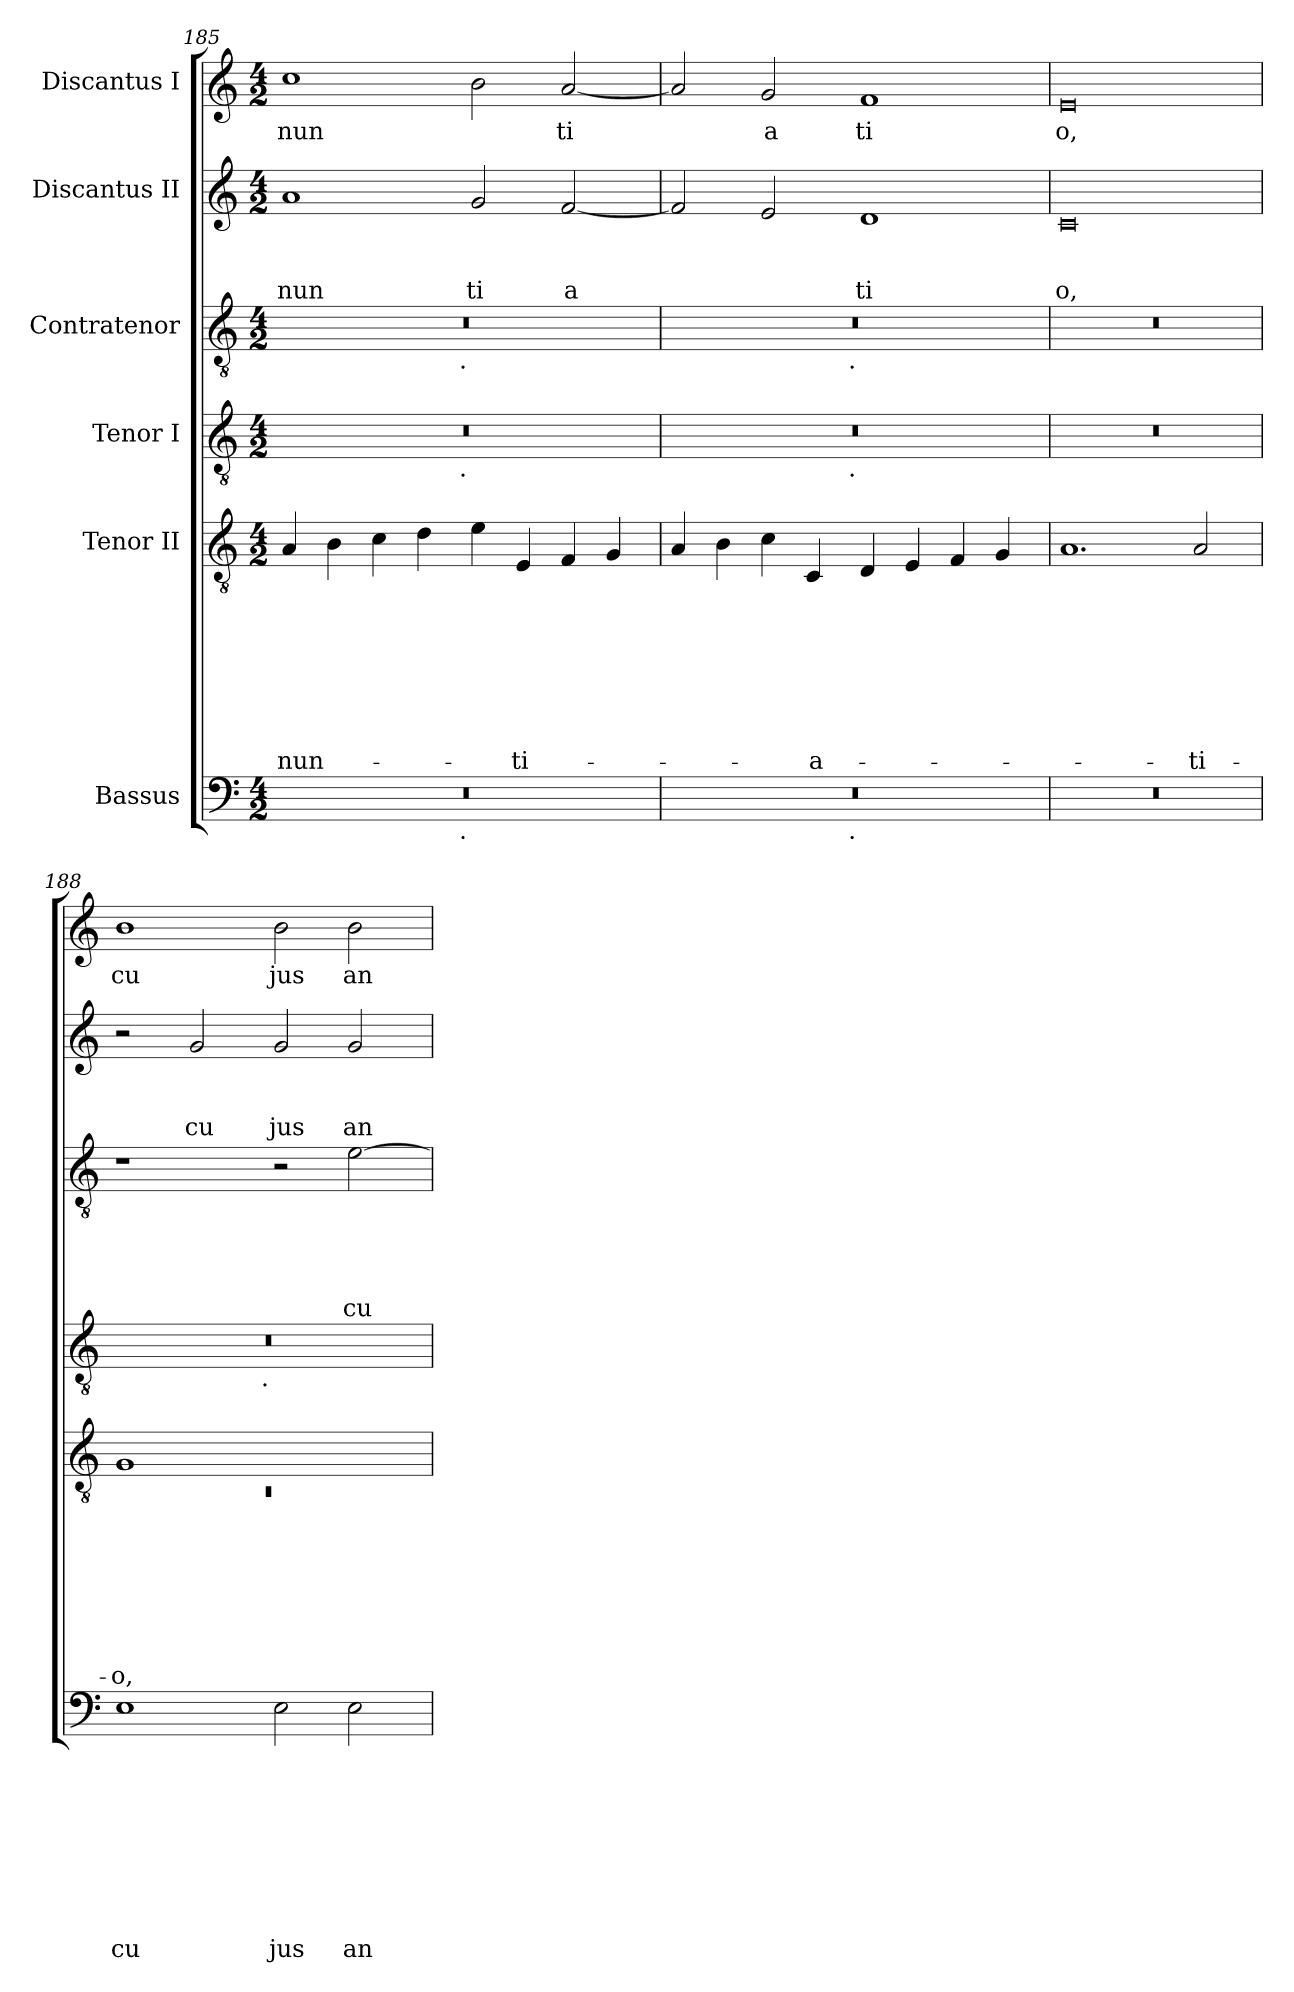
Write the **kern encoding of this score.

**kern	**text	**text	**text	**text	**text	**text	**text	**text	**text	**kern	**text	**text	**text	**text	**text	**text	**text	**text	**kern	**kern	**text	**text	**text	**text	**text	**kern	**text	**text	**text	**kern	**text
*part6	*part6	*part6	*part6	*part6	*part6	*part6	*part6	*part6	*part6	*part5	*part5	*part5	*part5	*part5	*part5	*part5	*part5	*part5	*part4	*part3	*part3	*part3	*part3	*part3	*part3	*part2	*part2	*part2	*part2	*part1	*part1
*staff6	*staff6	*staff6	*staff6	*staff6	*staff6	*staff6	*staff6	*staff6	*staff6	*staff5	*staff5	*staff5	*staff5	*staff5	*staff5	*staff5	*staff5	*staff5	*staff4	*staff3	*staff3	*staff3	*staff3	*staff3	*staff3	*staff2	*staff2	*staff2	*staff2	*staff1	*staff1
*I"Bassus	*	*	*	*	*	*	*	*	*	*I"Tenor II	*	*	*	*	*	*	*	*	*I"Tenor I	*I"Contratenor	*	*	*	*	*	*I"Discantus II	*	*	*	*I"Discantus I	*
*clefF4	*	*	*	*	*	*	*	*	*	*clefGv2	*	*	*	*	*	*	*	*	*clefGv2	*clefGv2	*	*	*	*	*	*clefG2	*	*	*	*clefG2	*
*k[]	*	*	*	*	*	*	*	*	*	*k[]	*	*	*	*	*	*	*	*	*k[]	*k[]	*	*	*	*	*	*k[]	*	*	*	*k[]	*
*C:	*	*	*	*	*	*	*	*	*	*C:	*	*	*	*	*	*	*	*	*C:	*C:	*	*	*	*	*	*C:	*	*	*	*C:	*
*M4/2	*	*	*	*	*	*	*	*	*	*M4/2	*	*	*	*	*	*	*	*	*M4/2	*M4/2	*	*	*	*	*	*M4/2	*	*	*	*M4/2	*
=185	=185	=185	=185	=185	=185	=185	=185	=185	=185	=185	=185	=185	=185	=185	=185	=185	=185	=185	=185	=185	=185	=185	=185	=185	=185	=185	=185	=185	=185	=185	=185
!	!	!	!	!	!	!	!	!	!	!	!	!	!	!	!	!	!	!LO:LY:b	!	!	!	!	!	!	!	!	!	!	!LO:LY:b	!	!LO:LY:b
*^	*	*	*	*	*	*	*	*	*	*	*	*	*	*	*	*	*	*	*^	*^	*	*	*	*	*	*	*	*	*	*	*
0r	2ryy	.	.	.	.	.	.	.	.	.	4A/	.	.	.	.	.	.	.	-nun-	0r	2ryy	0r	2ryy	.	.	.	.	.	1a	.	.	nun	1cc	nun
.	.	.	.	.	.	.	.	.	.	.	4B\	.	.	.	.	.	.	.	.	.	.	.	.	.	.	.	.	.	.	.	.	.	.	.
.	4...ryy	.	.	.	.	.	.	.	.	.	4c\	.	.	.	.	.	.	.	.	.	4...ryy	.	4...ryy	.	.	.	.	.	.	.	.	.	.	.
.	.	.	.	.	.	.	.	.	.	.	4d\	.	.	.	.	.	.	.	.	.	.	.	.	.	.	.	.	.	.	.	.	.	.	.
!	!	!	!	!	!	!	!	!	!	!	!	!	!	!	!	!	!	!	!	!	!	!	!LO:TX:b:t=.	!	!	!	!	!	!	!	!	!	!	!
!	!	!	!	!	!	!	!	!	!	!	!	!	!	!	!	!	!	!	!	!	!LO:TX:b:t=.	!	!	!	!	!	!	!	!	!	!	!	!	!
!	!LO:TX:b:t=.	!	!	!	!	!	!	!	!	!	!	!	!	!	!	!	!	!	!	!	!	!	!	!	!	!	!	!	!	!	!	!	!	!
.	1ryy	.	.	.	.	.	.	.	.	.	.	.	.	.	.	.	.	.	.	.	1ryy	.	1ryy	.	.	.	.	.	.	.	.	.	.	.
!	!	!	!	!	!	!	!	!	!	!	!	!	!	!	!	!	!	!	!	!	!	!	!	!	!	!	!	!	!	!	!	!LO:LY:b	!	!
.	.	.	.	.	.	.	.	.	.	.	4e\	.	.	.	.	.	.	.	.	.	.	.	.	.	.	.	.	.	2g/	.	.	ti	2b\	.
!	!	!	!	!	!	!	!	!	!	!	!	!	!	!	!	!	!	!	!LO:LY:b	!	!	!	!	!	!	!	!	!	!	!	!	!	!	!
.	.	.	.	.	.	.	.	.	.	.	4E/	.	.	.	.	.	.	.	-ti-	.	.	.	.	.	.	.	.	.	.	.	.	.	.	.
!	!	!	!	!	!	!	!	!	!	!	!	!	!	!	!	!	!	!	!	!	!	!	!	!	!	!	!	!	!	!	!	!LO:LY:b	!	!LO:LY:b
.	.	.	.	.	.	.	.	.	.	.	4F/	.	.	.	.	.	.	.	.	.	.	.	.	.	.	.	.	.	[<2f/	.	.	a	[<2a/	ti
.	.	.	.	.	.	.	.	.	.	.	4G/	.	.	.	.	.	.	.	.	.	.	.	.	.	.	.	.	.	.	.	.	.	.	.
.	32ryy	.	.	.	.	.	.	.	.	.	.	.	.	.	.	.	.	.	.	.	32ryy	.	32ryy	.	.	.	.	.	.	.	.	.	.	.
=186	=186	=186	=186	=186	=186	=186	=186	=186	=186	=186	=186	=186	=186	=186	=186	=186	=186	=186	=186	=186	=186	=186	=186	=186	=186	=186	=186	=186	=186	=186	=186	=186	=186	=186
0r	2ryy	.	.	.	.	.	.	.	.	.	4A/	.	.	.	.	.	.	.	.	0r	2ryy	0r	2ryy	.	.	.	.	.	2f/]	.	.	.	2a/]	.
.	.	.	.	.	.	.	.	.	.	.	4B\	.	.	.	.	.	.	.	.	.	.	.	.	.	.	.	.	.	.	.	.	.	.	.
!	!	!	!	!	!	!	!	!	!	!	!	!	!	!	!	!	!	!	!	!	!	!	!	!	!	!	!	!	!	!	!	!	!	!LO:LY:b
.	4...ryy	.	.	.	.	.	.	.	.	.	4c\	.	.	.	.	.	.	.	.	.	4...ryy	.	4...ryy	.	.	.	.	.	2e/	.	.	.	2g/	a
!	!	!	!	!	!	!	!	!	!	!	!	!	!	!	!	!	!	!	!LO:LY:b	!	!	!	!	!	!	!	!	!	!	!	!	!	!	!
.	.	.	.	.	.	.	.	.	.	.	4C/	.	.	.	.	.	.	.	-a-	.	.	.	.	.	.	.	.	.	.	.	.	.	.	.
!	!	!	!	!	!	!	!	!	!	!	!	!	!	!	!	!	!	!	!	!	!	!	!LO:TX:b:t=.	!	!	!	!	!	!	!	!	!	!	!
!	!	!	!	!	!	!	!	!	!	!	!	!	!	!	!	!	!	!	!	!	!LO:TX:b:t=.	!	!	!	!	!	!	!	!	!	!	!	!	!
!	!LO:TX:b:t=.	!	!	!	!	!	!	!	!	!	!	!	!	!	!	!	!	!	!	!	!	!	!	!	!	!	!	!	!	!	!	!	!	!
.	1ryy	.	.	.	.	.	.	.	.	.	.	.	.	.	.	.	.	.	.	.	1ryy	.	1ryy	.	.	.	.	.	.	.	.	.	.	.
!	!	!	!	!	!	!	!	!	!	!	!	!	!	!	!	!	!	!	!	!	!	!	!	!	!	!	!	!	!	!	!	!LO:LY:b	!	!LO:LY:b
.	.	.	.	.	.	.	.	.	.	.	4D/	.	.	.	.	.	.	.	.	.	.	.	.	.	.	.	.	.	1d	.	.	ti	1f	ti
.	.	.	.	.	.	.	.	.	.	.	4E/	.	.	.	.	.	.	.	.	.	.	.	.	.	.	.	.	.	.	.	.	.	.	.
.	.	.	.	.	.	.	.	.	.	.	4F/	.	.	.	.	.	.	.	.	.	.	.	.	.	.	.	.	.	.	.	.	.	.	.
.	.	.	.	.	.	.	.	.	.	.	4G/	.	.	.	.	.	.	.	.	.	.	.	.	.	.	.	.	.	.	.	.	.	.	.
.	32ryy	.	.	.	.	.	.	.	.	.	.	.	.	.	.	.	.	.	.	.	32ryy	.	32ryy	.	.	.	.	.	.	.	.	.	.	.
=187	=187	=187	=187	=187	=187	=187	=187	=187	=187	=187	=187	=187	=187	=187	=187	=187	=187	=187	=187	=187	=187	=187	=187	=187	=187	=187	=187	=187	=187	=187	=187	=187	=187	=187
!	!	!	!	!	!	!	!	!	!	!	!	!	!	!	!	!	!	!	!	!	!	!	!	!	!	!	!	!	!	!	!	!LO:LY:b	!	!LO:LY:b
*	*	*	*	*	*	*	*	*	*	*	*	*	*	*	*	*	*	*	*	*v	*v	*	*	*	*	*	*	*	*	*	*	*	*	*
*v	*v	*	*	*	*	*	*	*	*	*	*	*	*	*	*	*	*	*	*	*	*v	*v	*	*	*	*	*	*	*	*	*	*	*
0r	.	.	.	.	.	.	.	.	.	1.A	.	.	.	.	.	.	.	.	0r	0r	.	.	.	.	.	0c	.	.	o,	0e	o,
!	!	!	!	!	!	!	!	!	!	!	!	!	!	!	!	!	!	!LO:LY:b	!	!	!	!	!	!	!	!	!	!	!	!	!
.	.	.	.	.	.	.	.	.	.	2A/	.	.	.	.	.	.	.	-ti-	.	.	.	.	.	.	.	.	.	.	.	.	.
=188	=188	=188	=188	=188	=188	=188	=188	=188	=188	=188	=188	=188	=188	=188	=188	=188	=188	=188	=188	=188	=188	=188	=188	=188	=188	=188	=188	=188	=188	=188	=188
*	*	*	*	*	*	*	*	*	*	*^	*	*	*	*	*	*	*	*	*	*	*	*	*	*	*	*	*	*	*	*	*
!	!	!	!	!	!	!	!	!	!LO:LY:b	!	!LO:N:vis=1	!	!	!	!	!	!	!	!LO:LY:b	!	!	!	!	!	!	!	!	!	!	!	!	!LO:LY:b
*	*	*	*	*	*	*	*	*	*	*	*	*	*	*	*	*	*	*	*	*^	*	*	*	*	*	*	*	*	*	*	*	*
1E	.	.	.	.	.	.	.	.	cu	1G	0rC	.	.	.	.	.	.	.	-o,	0r	2ryy	1r	.	.	.	.	.	2r	.	.	.	1b	cu
!	!	!	!	!	!	!	!	!	!	!	!	!	!	!	!	!	!	!	!	!	!	!	!	!	!	!	!	!	!	!	!LO:LY:b	!	!
.	.	.	.	.	.	.	.	.	.	.	.	.	.	.	.	.	.	.	.	.	4...ryy	.	.	.	.	.	.	2g/	.	.	cu	.	.
!	!	!	!	!	!	!	!	!	!	!	!	!	!	!	!	!	!	!	!	!	!LO:TX:b:t=.	!	!	!	!	!	!	!	!	!	!	!	!
.	.	.	.	.	.	.	.	.	.	.	.	.	.	.	.	.	.	.	.	.	1ryy	.	.	.	.	.	.	.	.	.	.	.	.
!	!	!	!	!	!	!	!	!	!LO:LY:b	!	!	!	!	!	!	!	!	!	!	!	!	!	!	!	!	!	!	!	!	!	!LO:LY:b	!	!LO:LY:b
2E\	.	.	.	.	.	.	.	.	jus	1ryy	.	.	.	.	.	.	.	.	.	.	.	2r	.	.	.	.	.	2g/	.	.	jus	2b\	jus
!	!	!	!	!	!	!	!	!	!LO:LY:b	!	!	!	!	!	!	!	!	!	!	!	!	!	!	!	!	!	!LO:LY:b	!	!	!	!LO:LY:b	!	!LO:LY:b
2E\	.	.	.	.	.	.	.	.	an	.	.	.	.	.	.	.	.	.	.	.	.	[>2e\	.	.	.	.	cu	2g/	.	.	an	2b\	an
.	.	.	.	.	.	.	.	.	.	.	.	.	.	.	.	.	.	.	.	.	32ryy	.	.	.	.	.	.	.	.	.	.	.	.
*	*	*	*	*	*	*	*	*	*	*v	*v	*	*	*	*	*	*	*	*	*	*	*	*	*	*	*	*	*	*	*	*	*	*
*	*	*	*	*	*	*	*	*	*	*	*	*	*	*	*	*	*	*	*v	*v	*	*	*	*	*	*	*	*	*	*	*	*
=	=	=	=	=	=	=	=	=	=	=	=	=	=	=	=	=	=	=	=	=	=	=	=	=	=	=	=	=	=	=	=
*-	*-	*-	*-	*-	*-	*-	*-	*-	*-	*-	*-	*-	*-	*-	*-	*-	*-	*-	*-	*-	*-	*-	*-	*-	*-	*-	*-	*-	*-	*-	*-
